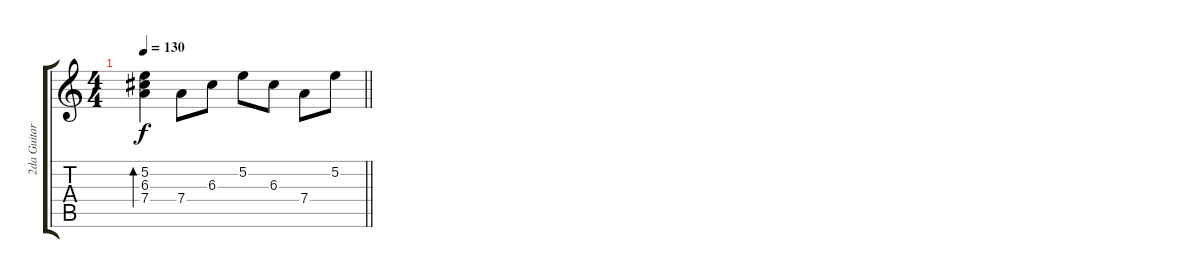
\track ("2da Guitarra" "2da Guitar") {instrument electricguitarclean}
\staff {score tabs}
\tuning (E4 B3 G3 D3 A2 E2) {hide}
\ts (4 4)
\tempo 130
\clef g2
\barLineRight lightlight
\ks c
(5.2 6.3 7.4).4{bd 240 dy f} 7.4.8 6.3.8 5.2.8 6.3.8 7.4.8 5.2.8
